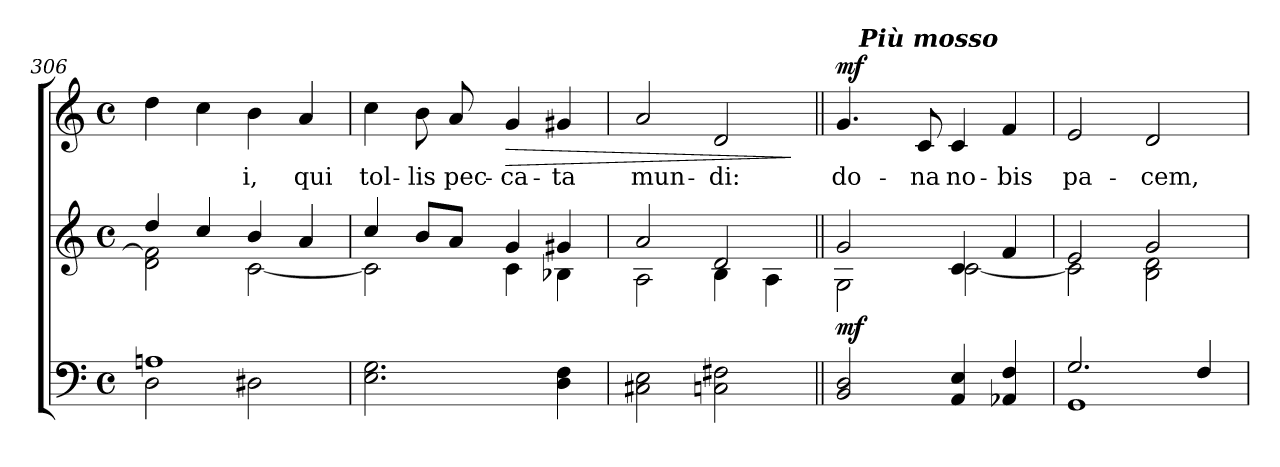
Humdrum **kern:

**kern	**kern	**dynam	**kern	**text	**dynam
*part2	*part2	*part2	*part1	*part1	*part1
*staff3	*staff2	*staff2/3	*staff1	*staff1	*staff1
*clefF4	*clefG2	*	*clefG2	*	*
*k[]	*k[]	*	*k[]	*	*
*C:	*C:	*	*C:	*	*
*M4/4	*M4/4	*	*M4/4	*	*
*met(c)	*met(c)	*	*met(c)	*	*
=306	=306	=306	=306	=306	=306
*^	*^	*	*	*	*
1An	2D\	4dd/	2d\ 2f#\]	.	4dd\	.	.
.	.	4cc/	.	.	4cc\	.	.
!	!	!	!	!	!	!LO:LY:b	!
.	2D#X\	4b/	[<2c\	.	4b\	-i,	.
!	!	!	!	!	!	!LO:LY:b	!
.	.	4a/	.	.	4a/	qui	.
*v	*v	*	*	*	*	*	*
!!LO:LB:g=z
=307	=307	=307	=307	=307	=307	=307
!	!	!	!	!	!LO:LY:b	!
2.E\ 2.G\	4cc/	2c\]	.	4cc\	tol-	.
!	!	!	!	!	!LO:LY:b	!
.	8b/L	.	.	8b\	-lis	.
!	!	!	!	!	!LO:LY:b	!
.	8a/J	.	.	8a/	pec-	.
!	!	!	!	!	!LO:LY:b	!LO:HP:b
.	4g/	4c\	.	4g/	-ca-	>
!	!	!	!	!	!LO:LY:b	!
4D\ 4F\	4g#X/	4B-X\	.	4g#X/	-ta	.
=308	=308	=308	=308	=308	=308	=308
!	!	!	!	!	!LO:LY:b	!
2C#X\ 2E\	2a/	2A\	.	2a/	mun-	.
!	!	!	!	!	!LO:LY:b	!
2Cn\ 2F#X\	2d/	4B\	.	2d/	-di:	.
.	.	4A\	.	.	.	.
*	*v	*v	*	*	*	*
.	.	.	.	.	]
=309||	=309||	=309||	=309||	=309||	=309||
*	*^	*	*	*	*
!	!	!	!	!LO:TX:a:t=O	!	!
!	!	!	!LO:DY:b	!	!LO:LY:b	!LO:DY:a
*	*	*	*	*^	*	*
2BB/ 2D/	2g/	2G\	mf	4.g/	16ryy	do-	mf
!	!	!	!	!	!LO:TX:a:Bi:t=Più mosso	!	!
.	.	.	.	.	2...ryy	.	.
!	!	!	!	!	!	!LO:LY:b	!
.	.	.	.	8c/	.	-na	.
!	!	!	!	!	!	!LO:LY:b	!
4AA/ 4E/	4c/	[<2c\	.	4c/	.	no-	.
!	!	!	!	!	!	!LO:LY:b	!
4AA-X/ 4F/	4f/	.	.	4f/	.	-bis	.
=310	=310	=310	=310	=310	=310	=310	=310
*^	*	*	*	*	*	*	*
!	!	!	!	!	!	!	!LO:LY:b	!
*	*	*	*	*	*v	*v	*	*
2.G/	1GG	2e/	2c\]	.	2e/	pa-	.
!	!	!	!	!	!	!LO:LY:b	!
.	.	2g/	2B\ 2d\	.	2d/	-cem,	.
4F/	.	.	.	.	.	.	.
*v	*v	*	*	*	*	*	*
*	*v	*v	*	*	*	*
=	=	=	=	=	=
*-	*-	*-	*-	*-	*-
